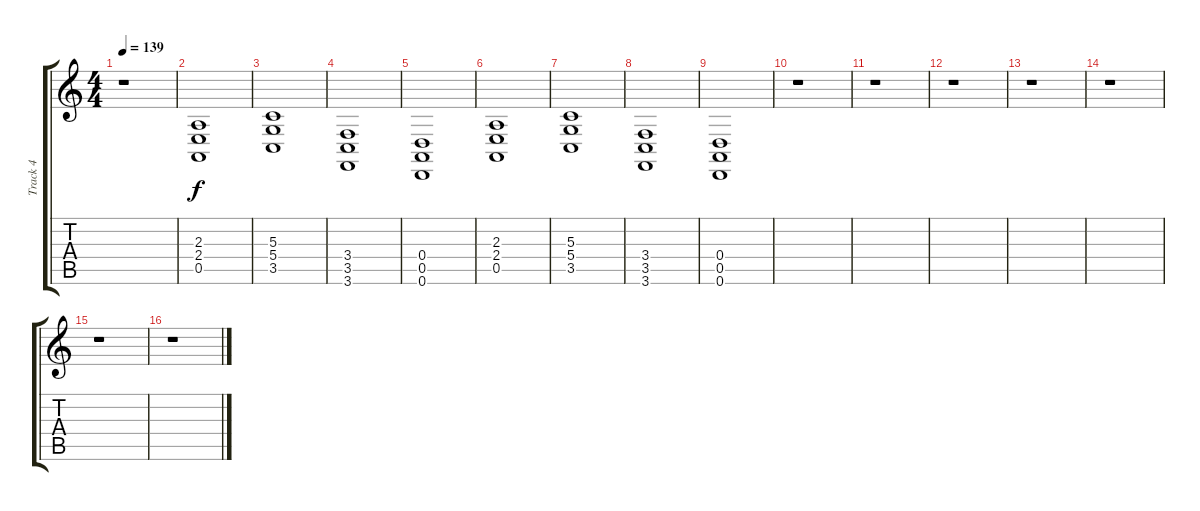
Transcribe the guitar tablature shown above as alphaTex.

\track ("Track 4" "Track 4") {instrument stringensemble1}
\staff {score tabs}
\tuning (E4 B3 G3 D3 A2 D2) {hide}
\ts (4 4)
\tempo 139
\clef g2
\ks c
r.1{dy f} |
(2.3 2.4 0.5).1 |
(5.3 5.4 3.5).1 |
(3.4 3.5 3.6).1 |
(0.4 0.5 0.6).1 |
(2.3 2.4 0.5).1 |
(5.3 5.4 3.5).1 |
(3.4 3.5 3.6).1 |
(0.4 0.5 0.6).1 |
r.1 |
r.1 |
r.1 |
r.1 |
r.1 |
r.1 |
r.1
